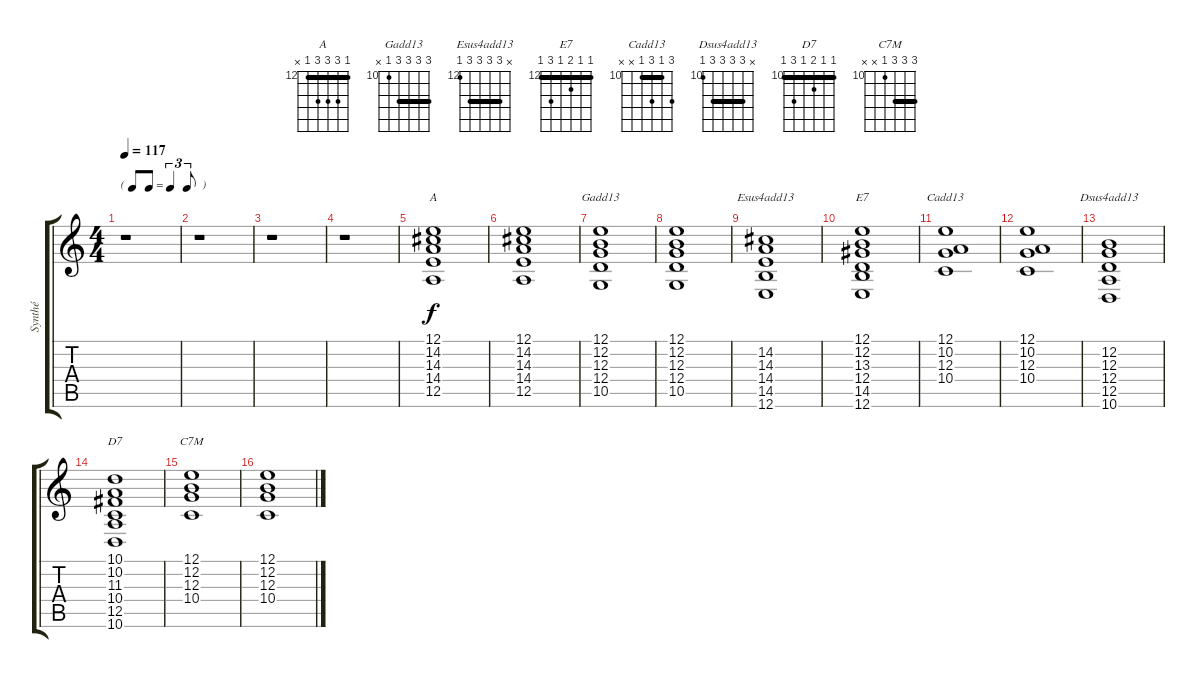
\track ("Synthé" "Synthé") {instrument pad5bowed}
\staff {score tabs}
\tuning (E4 B3 G3 D3 A2 E2) {hide}
\chord ("A" 12 14 14 14 12 x) {firstfret 12 barre 12}
\chord ("Gadd13" 12 12 12 12 10 x) {firstfret 10 barre 12}
\chord ("Esus4add13" x 14 14 14 14 12) {firstfret 12 barre 14}
\chord ("E7" 12 12 13 12 14 12) {firstfret 12 barre 12}
\chord ("Cadd13" 12 10 12 10 x x) {firstfret 10 barre 10}
\chord ("Dsus4add13" x 12 12 12 12 10) {firstfret 10 barre 12}
\chord ("D7" 10 10 11 10 12 10) {firstfret 10 barre 10}
\chord ("C7M" 12 12 12 10 x x) {firstfret 10 barre 12}
\ts (4 4)
\tf triplet8th
\tempo 117
\clef g2
\ks c
r.1{dy f} |
r.1 |
r.1 |
r.1 |
(12.1 14.2 14.3 14.4 12.5).1{ch "A"} |
(12.1 14.2 14.3 14.4 12.5).1 |
(12.1 12.2 12.3 12.4 10.5).1{ch "Gadd13"} |
(12.1 12.2 12.3 12.4 10.5).1 |
(14.2 14.3 14.4 14.5 12.6).1{ch "Esus4add13"} |
(12.1 12.2 13.3 12.4 14.5 12.6).1{ch "E7"} |
(12.1 10.2 12.3 10.4).1{ch "Cadd13"} |
(12.1 10.2 12.3 10.4).1 |
(12.2 12.3 12.4 12.5 10.6).1{ch "Dsus4add13"} |
(10.1 10.2 11.3 10.4 12.5 10.6).1{ch "D7"} |
(12.1 12.2 12.3 10.4).1{ch "C7M"} |
(12.1 12.2 12.3 10.4).1
